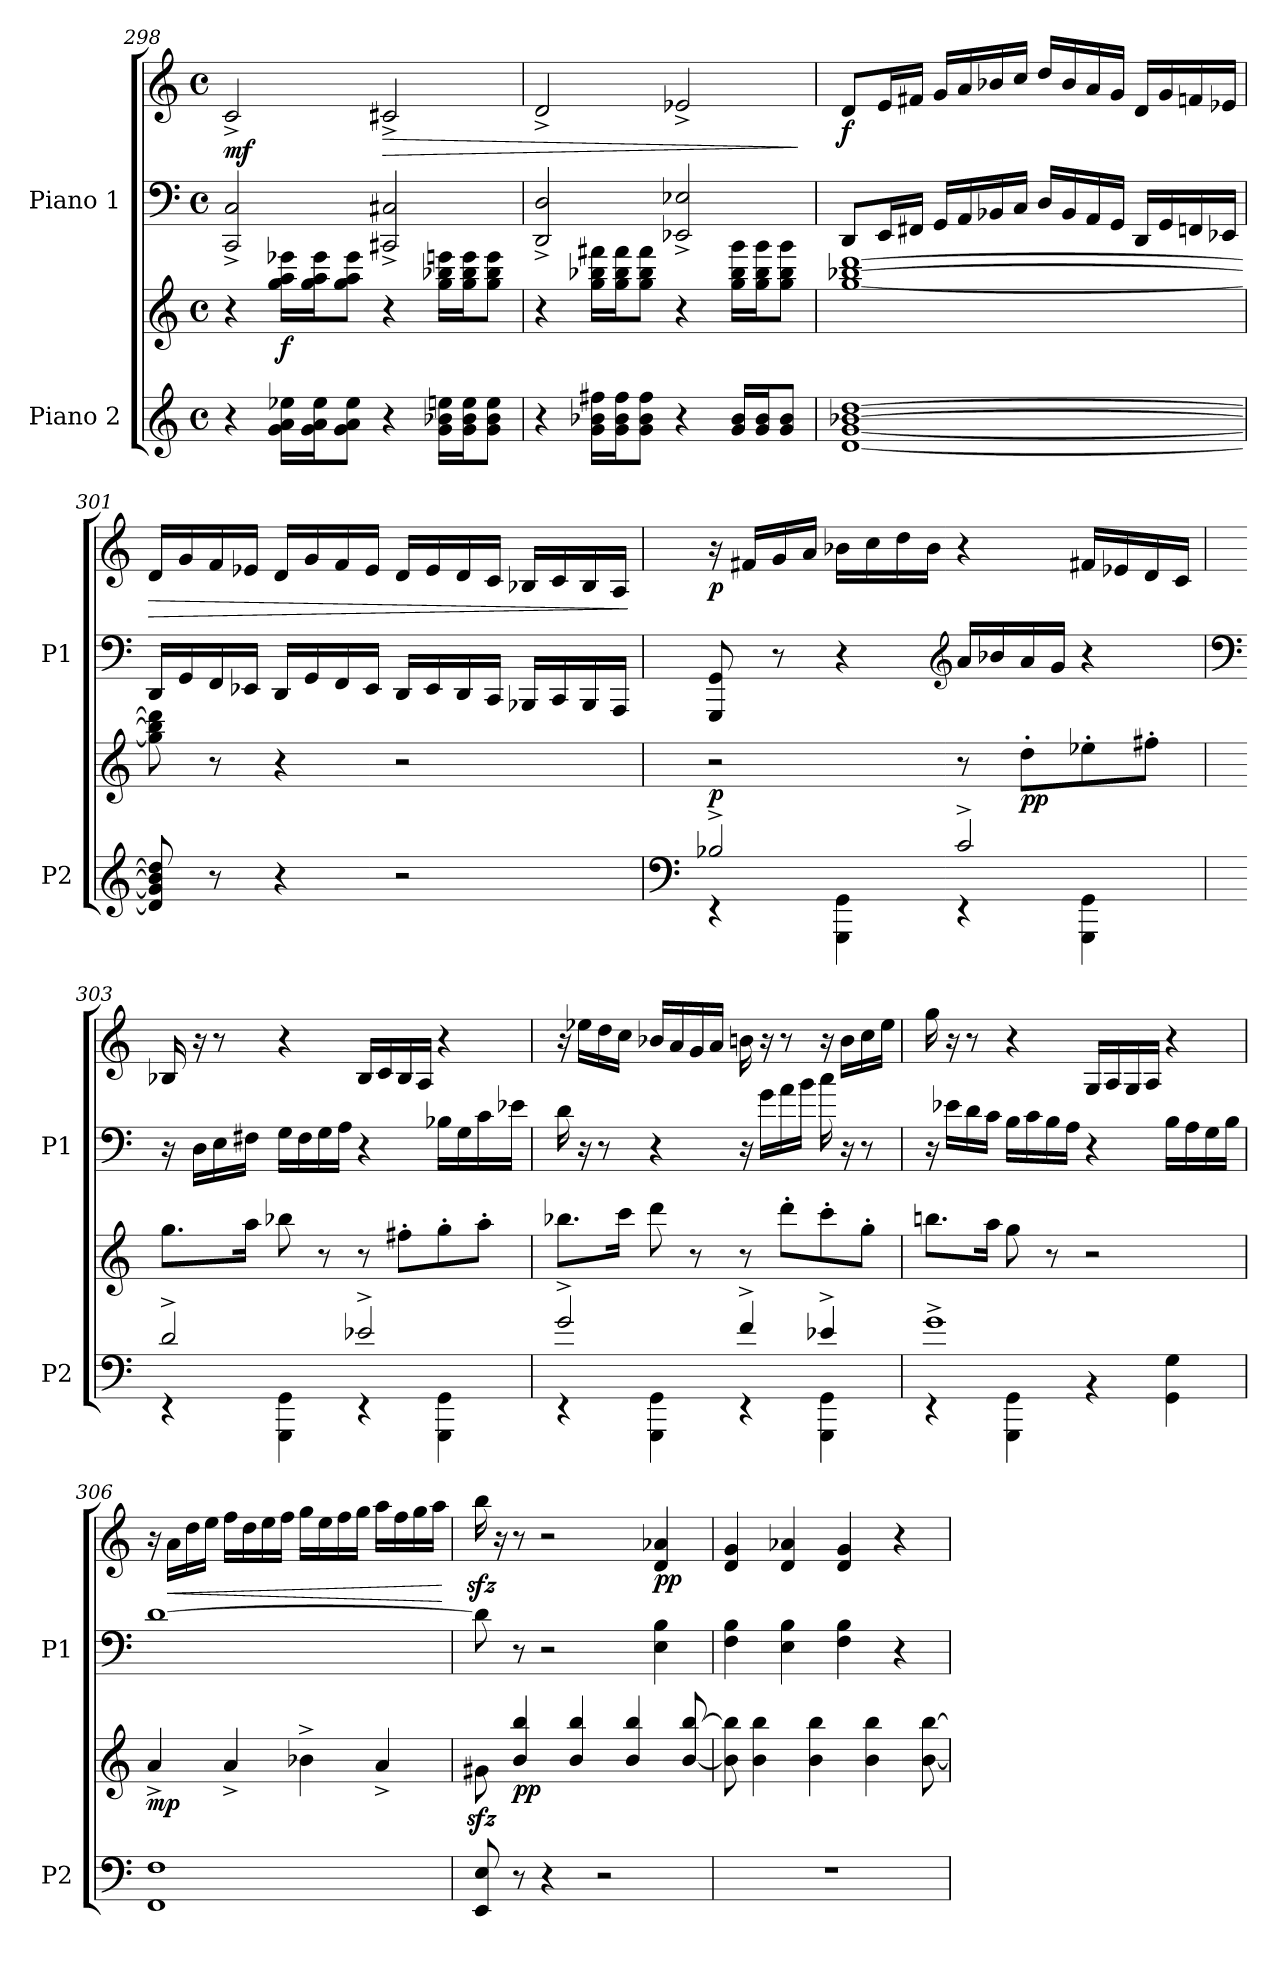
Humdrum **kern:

**kern	**kern	**dynam	**kern	**kern	**dynam
*part2	*part2	*part2	*part1	*part1	*part1
*staff4	*staff3	*staff3/4	*staff2	*staff1	*staff1/2
*I"Piano 2	*	*	*I"Piano 1	*	*
*I'P2	*	*	*I'P1	*	*
*clefG2	*clefG2	*	*clefF4	*clefG2	*
*k[]	*k[]	*	*k[]	*k[]	*
*M4/4	*M4/4	*	*M4/4	*M4/4	*
*met(c)	*met(c)	*	*met(c)	*met(c)	*
=298	=298	=298	=298	=298	=298
!	!	!	!	!	!LO:DY:b
4r	4r	.	2CC/^ 2C/^	2c^/	mf
!	!	!LO:DY:b	!	!	!
16g\ 16a\ 16ee-X\LL	16gg\ 16aa\ 16eee-X\LL	f	.	.	.
16g\ 16a\ 16ee-\J	16gg\ 16aa\ 16eee-\J	.	.	.	.
8g\ 8a\ 8ee-\J	8gg\ 8aa\ 8eee-\J	.	.	.	.
!	!	!	!	!	!LO:HP:b
4r	4r	.	2CC#X/^ 2C#X/^	2c#X^/	>
16g\ 16b-X\ 16een\LL	16gg\ 16bb-X\ 16eeen\LL	.	.	.	.
16g\ 16b-\ 16ee\J	16gg\ 16bb-\ 16eee\J	.	.	.	.
8g\ 8b-\ 8ee\J	8gg\ 8bb-\ 8eee\J	.	.	.	.
!!LO:PB:g=z
=299	=299	=299	=299	=299	=299
4r	4r	.	2DD/^ 2D/^	2d^/	.
16g\ 16b-X\ 16ff#X\LL	16gg\ 16bb-X\ 16fff#X\LL	.	.	.	.
16g\ 16b-\ 16ff#\J	16gg\ 16bb-\ 16fff#\J	.	.	.	.
8g\ 8b-\ 8ff#\J	8gg\ 8bb-\ 8fff#\J	.	.	.	.
4r	4r	.	2EE-X/^ 2E-X/^	2e-X^/	.
16g/ 16b-/LL	16gg\ 16bb-\ 16ggg\LL	.	.	.	.
16g/ 16b-/J	16gg\ 16bb-\ 16ggg\J	.	.	.	.
8g/ 8b-/J	8gg\ 8bb-\ 8ggg\J	.	.	.	.
.	.	.	.	.	]
=300	=300	=300	=300	=300	=300
!	!	!	!	!	!LO:DY:b
[1d [1g [1b-X [1dd	[1gg [1bb-X [1ddd	.	8DD/L	8d/L	f
.	.	.	16EE/L	16e/L	.
.	.	.	16FF#X/JJ	16f#X/JJ	.
.	.	.	16GG/LL	16g/LL	.
.	.	.	16AA/	16a/	.
.	.	.	16BB-X/	16b-X/	.
.	.	.	16C/JJ	16cc/JJ	.
.	.	.	16D/LL	16dd/LL	.
.	.	.	16BB-/	16b-/	.
.	.	.	16AA/	16a/	.
.	.	.	16GG/JJ	16g/JJ	.
.	.	.	16DD/LL	16d/LL	.
.	.	.	16GG/	16g/	.
.	.	.	16FFn/	16fn/	.
.	.	.	16EE-X/JJ	16e-X/JJ	.
=301	=301	=301	=301	=301	=301
!	!	!	!	!	!LO:HP:b
8d/] 8g/] 8b-/] 8dd/]	8gg\] 8bb-\] 8ddd\]	.	16DD/LL	16d/LL	>
.	.	.	16GG/	16g/	.
8r	8r	.	16FF/	16f/	.
.	.	.	16EE-X/JJ	16e-X/JJ	.
4r	4r	.	16DD/LL	16d/LL	.
.	.	.	16GG/	16g/	.
.	.	.	16FF/	16f/	.
.	.	.	16EE-/JJ	16e-/JJ	.
2r	2r	.	16DD/LL	16d/LL	.
.	.	.	16EE-/	16e-/	.
.	.	.	16DD/	16d/	.
.	.	.	16CC/JJ	16c/JJ	.
.	.	.	16BBB-X/LL	16B-X/LL	.
.	.	.	16CC/	16c/	.
.	.	.	16BBB-/	16B-/	.
.	.	.	16AAA/JJ	16A/JJ	.
.	.	.	.	.	]
!!LO:LB:g=z
=302	=302	=302	=302	=302	=302
*clefF4	*	*	*	*	*
*^	*	*	*	*	*
!	!	!	!LO:DY:b	!	!	!LO:DY:b
2B-X^/	4r	2r	p	8GGG/ 8GG/	16r	p
.	.	.	.	.	16f#X/LL	.
.	.	.	.	8r	16g/	.
.	.	.	.	.	16a/JJ	.
.	4GGG\ 4GG\	.	.	4r	16b-X\LL	.
.	.	.	.	.	16cc\	.
.	.	.	.	.	16dd\	.
.	.	.	.	.	16b-\JJ	.
*	*	*	*	*clefG2	*	*
2c^/	4r	8r	.	16a/LL	4r	.
.	.	.	.	16b-X/	.	.
!	!	!	!LO:DY:b	!	!	!
.	.	8dd'\L	pp	16a/	.	.
.	.	.	.	16g/JJ	.	.
.	4GGG\ 4GG\	8ee-X'\	.	4r	16f#X/LL	.
.	.	.	.	.	16e-X/	.
.	.	8ff#X'\J	.	.	16d/	.
.	.	.	.	.	16c/JJ	.
=303	=303	=303	=303	=303	=303	=303
*	*	*	*	*clefF4	*	*
2d^/	4r	8.gg\L	.	16r	16B-X/	.
.	.	.	.	16D\LL	16r	.
.	.	.	.	16E\	8r	.
.	.	16aa\Jk	.	16F#X\JJ	.	.
.	4GGG\ 4GG\	8bb-X\	.	16G\LL	4r	.
.	.	.	.	16F#\	.	.
.	.	8r	.	16G\	.	.
.	.	.	.	16A\JJ	.	.
2e-X^/	4r	8r	.	4r	16B-/LL	.
.	.	.	.	.	16c/	.
.	.	8ff#X'\L	.	.	16B-/	.
.	.	.	.	.	16A/JJ	.
.	4GGG\ 4GG\	8gg'\	.	16B-X\LL	4r	.
.	.	.	.	16G\	.	.
.	.	8aa'\J	.	16c\	.	.
.	.	.	.	16e-X\JJ	.	.
!!LO:LB:g=z
=304	=304	=304	=304	=304	=304	=304
2g^/	4r	8.bb-X\L	.	16d\	16r	.
.	.	.	.	16r	16ee-X\LL	.
.	.	.	.	8r	16dd\	.
.	.	16ccc\Jk	.	.	16cc\JJ	.
.	4GGG\ 4GG\	8ddd\	.	4r	16b-X/LL	.
.	.	.	.	.	16a/	.
.	.	8r	.	.	16g/	.
.	.	.	.	.	16a/JJ	.
4f^/	4r	8r	.	16r	16bn\	.
.	.	.	.	16g\LL	16r	.
.	.	8ddd'\L	.	16a\	8r	.
.	.	.	.	16b\JJ	.	.
4e-X^/	4GGG\ 4GG\	8ccc'\	.	16cc\	16r	.
.	.	.	.	16r	16b\LL	.
.	.	8gg'\J	.	8r	16cc\	.
.	.	.	.	.	16ee-\JJ	.
=305	=305	=305	=305	=305	=305	=305
1g^	4r	8.bbn\L	.	16r	16gg\	.
.	.	.	.	16e-X\LL	16r	.
.	.	.	.	16d\	8r	.
.	.	16aa\Jk	.	16c\JJ	.	.
.	4GGG\ 4GG\	8gg\	.	16B\LL	4r	.
.	.	.	.	16c\	.	.
.	.	8r	.	16B\	.	.
.	.	.	.	16A\JJ	.	.
.	4r	2r	.	4r	16G/LL	.
.	.	.	.	.	16A/	.
.	.	.	.	.	16G/	.
.	.	.	.	.	16A/JJ	.
.	4GG\ 4G\	.	.	16B\LL	4r	.
.	.	.	.	16A\	.	.
.	.	.	.	16G\	.	.
.	.	.	.	16B\JJ	.	.
*v	*v	*	*	*	*	*
=306	=306	=306	=306	=306	=306
!	!	!LO:DY:b	!	!	!
1FF 1F	4a^/	mp	[1d	16r	.
!	!	!	!	!	!LO:HP:b
.	.	.	.	16a\LL	<
.	.	.	.	16dd\	.
.	.	.	.	16ee\JJ	.
.	4a^/	.	.	16ff\LL	.
.	.	.	.	16dd\	.
.	.	.	.	16ee\	.
.	.	.	.	16ff\JJ	.
.	4b-X^\	.	.	16gg\LL	.
.	.	.	.	16ee\	.
.	.	.	.	16ff\	.
.	.	.	.	16gg\JJ	.
.	4a^/	.	.	16aa\LL	.
.	.	.	.	16ff\	.
.	.	.	.	16gg\	.
.	.	.	.	16aa\JJ	.
.	.	.	.	.	[
!!LO:PB:g=z
=307	=307	=307	=307	=307	=307
8EE/ 8E/	8g#Xzz<\	.	8d\]	16bbzz<\	.
.	.	.	.	16r	.
!	!	!LO:DY:b	!	!	!
8r	4b/ 4bb/	pp	8r	8r	.
4r	.	.	2r	2r	.
.	4b/ 4bb/	.	.	.	.
2r	.	.	.	.	.
.	4b/ 4bb/	.	.	.	.
!	!	!	!	!	!LO:DY:b
.	.	.	4E\ 4B\	4d/ 4a-X/	pp
.	[8b/ [8bb/	.	.	.	.
=308	=308	=308	=308	=308	=308
1r	8b\] 8bb\]	.	4F\ 4B\	4d/ 4g/	.
.	4b\ 4bb\	.	.	.	.
.	.	.	4E\ 4B\	4d/ 4a-X/	.
.	4b\ 4bb\	.	.	.	.
.	.	.	4F\ 4B\	4d/ 4g/	.
.	4b\ 4bb\	.	.	.	.
.	.	.	4r	4r	.
.	[8b\ [8bb\	.	.	.	.
=	=	=	=	=	=
*-	*-	*-	*-	*-	*-
